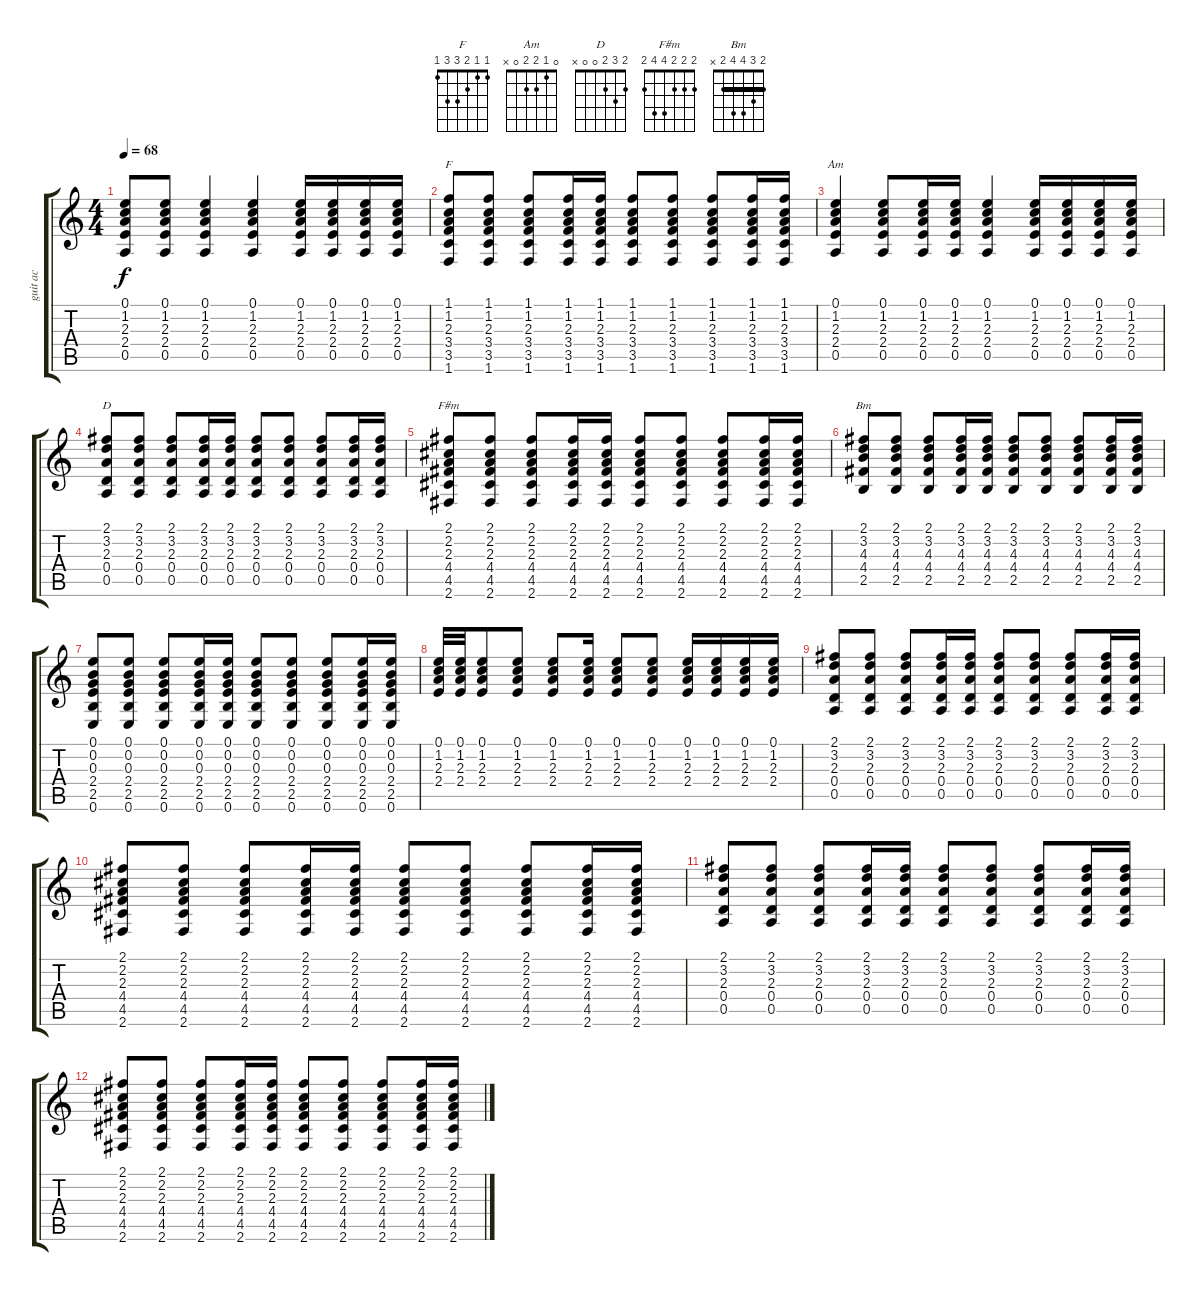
\track ("guit ac" "guit ac") {instrument acousticguitarsteel}
\staff {score tabs}
\tuning (E4 B3 G3 D3 A2 E2) {hide}
\chord ("F" 1 1 2 3 3 1)
\chord ("Am" 0 1 2 2 0 x)
\chord ("D" 2 3 2 0 0 x)
\chord ("F#m" 2 2 2 4 4 2)
\chord ("Bm" 2 3 4 4 2 x) {barre 2}
\ts (4 4)
\tempo 68
\clef g2
\ks c
(0.1 1.2 2.3 2.4 0.5).8{dy f} (0.1 1.2 2.3 2.4 0.5).8 (0.1 1.2 2.3 2.4 0.5).4 (0.1 1.2 2.3 2.4 0.5).4 (0.1 1.2 2.3 2.4 0.5).16 (0.1 1.2 2.3 2.4 0.5).16 (0.1 1.2 2.3 2.4 0.5).16 (0.1 1.2 2.3 2.4 0.5).16 |
(1.1 1.2 2.3 3.4 3.5 1.6).8{ch "F"} (1.1 1.2 2.3 3.4 3.5 1.6).8 (1.1 1.2 2.3 3.4 3.5 1.6).8 (1.1 1.2 2.3 3.4 3.5 1.6).16 (1.1 1.2 2.3 3.4 3.5 1.6).16 (1.1 1.2 2.3 3.4 3.5 1.6).8 (1.1 1.2 2.3 3.4 3.5 1.6).8 (1.1 1.2 2.3 3.4 3.5 1.6).8 (1.1 1.2 2.3 3.4 3.5 1.6).16 (1.1 1.2 2.3 3.4 3.5 1.6).16 |
(0.1 1.2 2.3 2.4 0.5).4{ch "Am"} (0.1 1.2 2.3 2.4 0.5).8 (0.1 1.2 2.3 2.4 0.5).16 (0.1 1.2 2.3 2.4 0.5).16 (0.1 1.2 2.3 2.4 0.5).4 (0.1 1.2 2.3 2.4 0.5).16 (0.1 1.2 2.3 2.4 0.5).16 (0.1 1.2 2.3 2.4 0.5).16 (0.1 1.2 2.3 2.4 0.5).16 |
(2.1 3.2 2.3 0.4 0.5).8{ch "D"} (2.1 3.2 2.3 0.4 0.5).8 (2.1 3.2 2.3 0.4 0.5).8 (2.1 3.2 2.3 0.4 0.5).16 (2.1 3.2 2.3 0.4 0.5).16 (2.1 3.2 2.3 0.4 0.5).8 (2.1 3.2 2.3 0.4 0.5).8 (2.1 3.2 2.3 0.4 0.5).8 (2.1 3.2 2.3 0.4 0.5).16 (2.1 3.2 2.3 0.4 0.5).16 |
(2.1 2.2 2.3 4.4 4.5 2.6).8{ch "F#m"} (2.1 2.2 2.3 4.4 4.5 2.6).8 (2.1 2.2 2.3 4.4 4.5 2.6).8 (2.1 2.2 2.3 4.4 4.5 2.6).16 (2.1 2.2 2.3 4.4 4.5 2.6).16 (2.1 2.2 2.3 4.4 4.5 2.6).8 (2.1 2.2 2.3 4.4 4.5 2.6).8 (2.1 2.2 2.3 4.4 4.5 2.6).8 (2.1 2.2 2.3 4.4 4.5 2.6).16 (2.1 2.2 2.3 4.4 4.5 2.6).16 |
(2.1 3.2 4.3 4.4 2.5).8{ch "Bm"} (2.1 3.2 4.3 4.4 2.5).8 (2.1 3.2 4.3 4.4 2.5).8 (2.1 3.2 4.3 4.4 2.5).16 (2.1 3.2 4.3 4.4 2.5).16 (2.1 3.2 4.3 4.4 2.5).8 (2.1 3.2 4.3 4.4 2.5).8 (2.1 3.2 4.3 4.4 2.5).8 (2.1 3.2 4.3 4.4 2.5).16 (2.1 3.2 4.3 4.4 2.5).16 |
(0.1 0.2 0.3 2.4 2.5 0.6).8 (0.1 0.2 0.3 2.4 2.5 0.6).8 (0.1 0.2 0.3 2.4 2.5 0.6).8 (0.1 0.2 0.3 2.4 2.5 0.6).16 (0.1 0.2 0.3 2.4 2.5 0.6).16 (0.1 0.2 0.3 2.4 2.5 0.6).8 (0.1 0.2 0.3 2.4 2.5 0.6).8 (0.1 0.2 0.3 2.4 2.5 0.6).8 (0.1 0.2 0.3 2.4 2.5 0.6).16 (0.1 0.2 0.3 2.4 2.5 0.6).16 |
(0.1 1.2 2.3 2.4).32 (0.1 1.2 2.3 2.4).32 (0.1 1.2 2.3 2.4).8 (0.1 1.2 2.3 2.4).8 (0.1 1.2 2.3 2.4).8 (0.1 1.2 2.3 2.4).16 (0.1 1.2 2.3 2.4).8 (0.1 1.2 2.3 2.4).8 (0.1 1.2 2.3 2.4).16 (0.1 1.2 2.3 2.4).16 (0.1 1.2 2.3 2.4).16 (0.1 1.2 2.3 2.4).16 |
(2.1 3.2 2.3 0.4 0.5).8 (2.1 3.2 2.3 0.4 0.5).8 (2.1 3.2 2.3 0.4 0.5).8 (2.1 3.2 2.3 0.4 0.5).16 (2.1 3.2 2.3 0.4 0.5).16 (2.1 3.2 2.3 0.4 0.5).8 (2.1 3.2 2.3 0.4 0.5).8 (2.1 3.2 2.3 0.4 0.5).8 (2.1 3.2 2.3 0.4 0.5).16 (2.1 3.2 2.3 0.4 0.5).16 |
(2.1 2.2 2.3 4.4 4.5 2.6).8 (2.1 2.2 2.3 4.4 4.5 2.6).8 (2.1 2.2 2.3 4.4 4.5 2.6).8 (2.1 2.2 2.3 4.4 4.5 2.6).16 (2.1 2.2 2.3 4.4 4.5 2.6).16 (2.1 2.2 2.3 4.4 4.5 2.6).8 (2.1 2.2 2.3 4.4 4.5 2.6).8 (2.1 2.2 2.3 4.4 4.5 2.6).8 (2.1 2.2 2.3 4.4 4.5 2.6).16 (2.1 2.2 2.3 4.4 4.5 2.6).16 |
(2.1 3.2 2.3 0.4 0.5).8 (2.1 3.2 2.3 0.4 0.5).8 (2.1 3.2 2.3 0.4 0.5).8 (2.1 3.2 2.3 0.4 0.5).16 (2.1 3.2 2.3 0.4 0.5).16 (2.1 3.2 2.3 0.4 0.5).8 (2.1 3.2 2.3 0.4 0.5).8 (2.1 3.2 2.3 0.4 0.5).8 (2.1 3.2 2.3 0.4 0.5).16 (2.1 3.2 2.3 0.4 0.5).16 |
(2.1 2.2 2.3 4.4 4.5 2.6).8 (2.1 2.2 2.3 4.4 4.5 2.6).8 (2.1 2.2 2.3 4.4 4.5 2.6).8 (2.1 2.2 2.3 4.4 4.5 2.6).16 (2.1 2.2 2.3 4.4 4.5 2.6).16 (2.1 2.2 2.3 4.4 4.5 2.6).8 (2.1 2.2 2.3 4.4 4.5 2.6).8 (2.1 2.2 2.3 4.4 4.5 2.6).8 (2.1 2.2 2.3 4.4 4.5 2.6).16 (2.1 2.2 2.3 4.4 4.5 2.6).16
